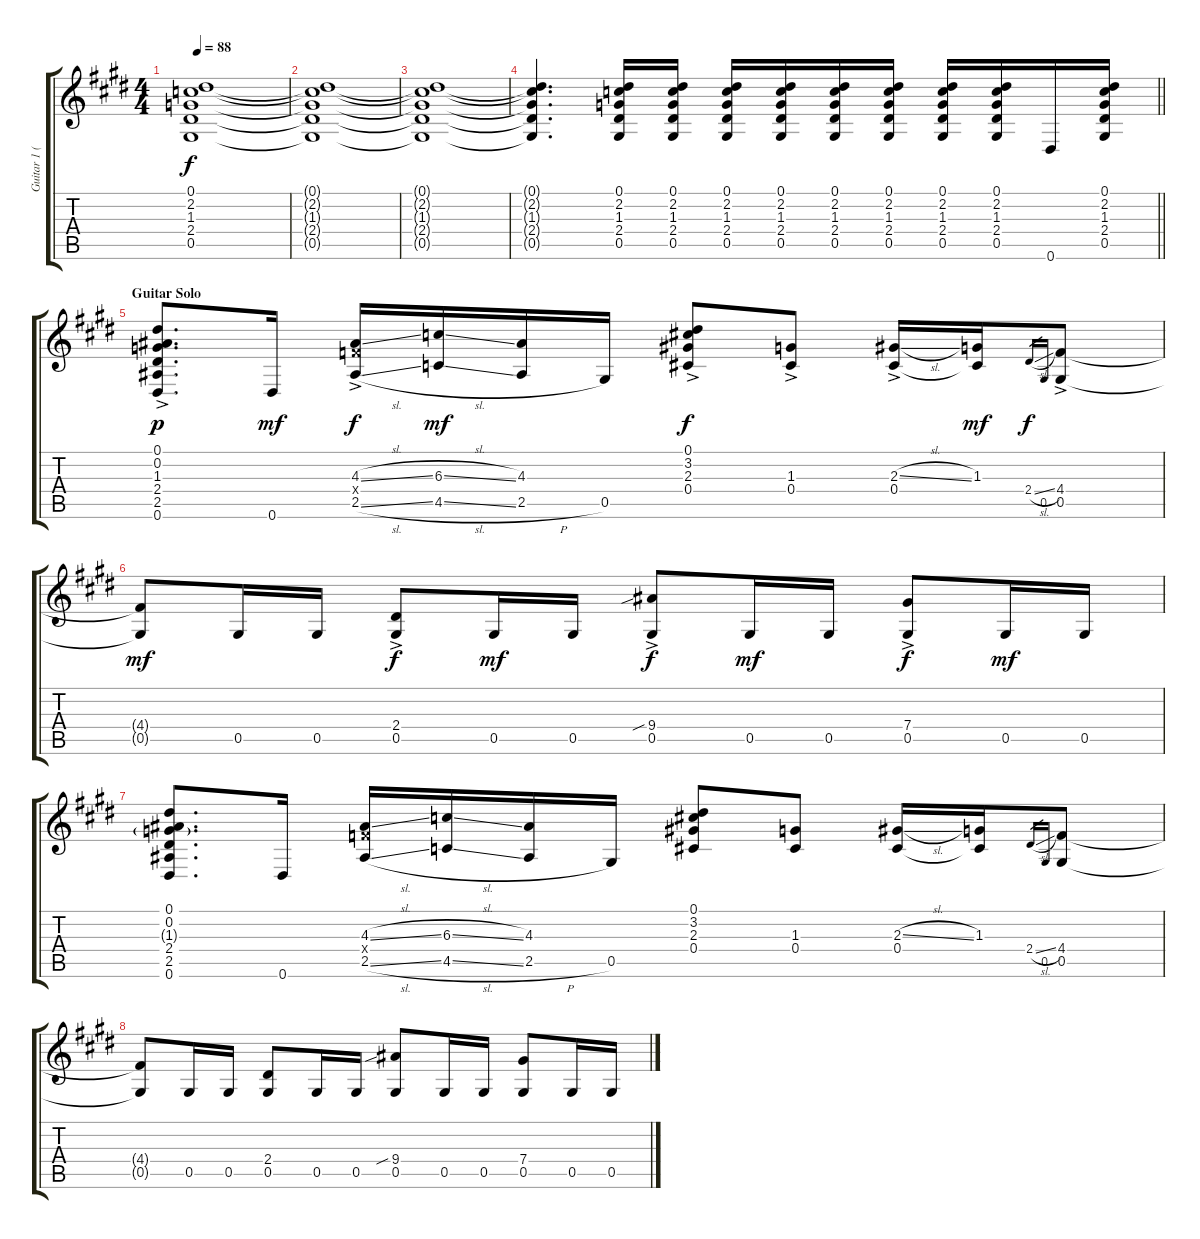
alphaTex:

\track ("Guitar 1 (Billy)" "Guitar 1 (") {instrument distortionguitar}
\staff {score tabs}
\tuning (Eb4 Bb3 Gb3 Db3 Ab2 Eb2) {hide}
\ts (4 4)
\tempo 88
\clef g2
\ks e
(0.1{t} 2.2{t} 1.3{t} 2.4{t} 0.5{t}).1{dy f} |
(0.1{t} 2.2{t} 1.3{t} 2.4{t} 0.5{t}).1 |
(0.1{t} 2.2{t} 1.3{t} 2.4{t} 0.5{t}).1 |
\barLineRight lightlight
\ks c#minor
(0.1{t} 2.2{t} 1.3{t} 2.4{t} 0.5{t}).4{d} (0.1 2.2 1.3 2.4 0.5).16 (0.1 2.2 1.3 2.4 0.5).16 (0.1 2.2 1.3 2.4 0.5).16 (0.1 2.2 1.3 2.4 0.5).16 (0.1 2.2 1.3 2.4 0.5).16 (0.1 2.2 1.3 2.4 0.5).16 (0.1 2.2 1.3 2.4 0.5).16 (0.1 2.2 1.3 2.4 0.5).16 0.6.16 (0.1 2.2 1.3 2.4 0.5).16 |
\section ("" "Guitar Solo")
\ks e
(0.1{ac} 0.2{ac} 1.3 2.4{ac} 2.5{ac} 0.6{ac}).8{d dy p} 0.6.16{dy mf} (4.3{sl ac} 4.4{ac x} 2.5{sl ac}).16{dy f} (6.3{sl} 4.5{sl}).16{dy mf} (4.3 2.5{h}).16 0.5.16 (0.1{ac} 3.2{ac} 2.3{ac} 0.4{ac}).8{dy f} (1.3{ac} 0.4{ac}).8 (2.3{sl ac} 0.4{ac}).16 (1.3 0.4{t}).16{dy mf} 2.4{sl}.16{gr dy f} 0.5.16{gr} (4.4{ac} 0.5{ac}).8 |
\ks c#minor
(4.4{t} 0.5{t}).8{dy mf} 0.5.16 0.5.16 (2.4{ac} 0.5{ac}).8{dy f} 0.5.16{dy mf} 0.5.16 (9.4{sib ac} 0.5{ac}).8{dy f} 0.5.16{dy mf} 0.5.16 (7.4{ac} 0.5{ac}).8{dy f} 0.5.16{dy mf} 0.5.16 |
\ks e
(0.1 0.2 1.3{g} 2.4 2.5 0.6).8{d} 0.6.16 (4.3{sl} 4.4{x} 2.5{sl}).16 (6.3{sl} 4.5{sl}).16 (4.3 2.5{h}).16 0.5.16 (0.1 3.2 2.3 0.4).8 (1.3 0.4).8 (2.3{sl} 0.4).16 (1.3 0.4{t}).16 2.4{sl}.16{gr} 0.5.16{gr} (4.4 0.5).8 |
\ks c#minor
(4.4{t} 0.5{t}).8 0.5.16 0.5.16 (2.4 0.5).8 0.5.16 0.5.16 (9.4{sib} 0.5).8 0.5.16 0.5.16 (7.4 0.5).8 0.5.16 0.5.16
